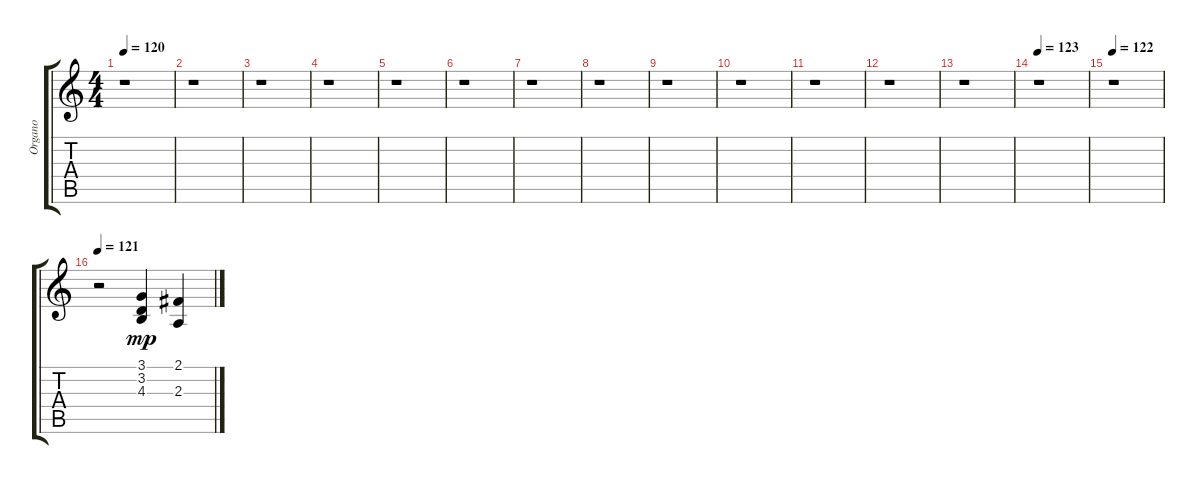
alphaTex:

\track ("Organo" "Organo") {instrument drawbarorgan}
\staff {score tabs}
\tuning (E4 B3 G3 D3 A2 E2) {hide}
\ts (4 4)
\tempo 120
\clef g2
\ks c
r.1{dy mp} |
r.1 |
r.1 |
r.1 |
r.1 |
r.1 |
r.1 |
r.1 |
r.1 |
r.1 |
r.1 |
r.1 |
r.1 |
\tempo 123
r.1 |
\tempo 122
r.1 |
\tempo 121
r.2 (3.1 3.2 4.3).4 (2.1 2.3).4{volume 14}
